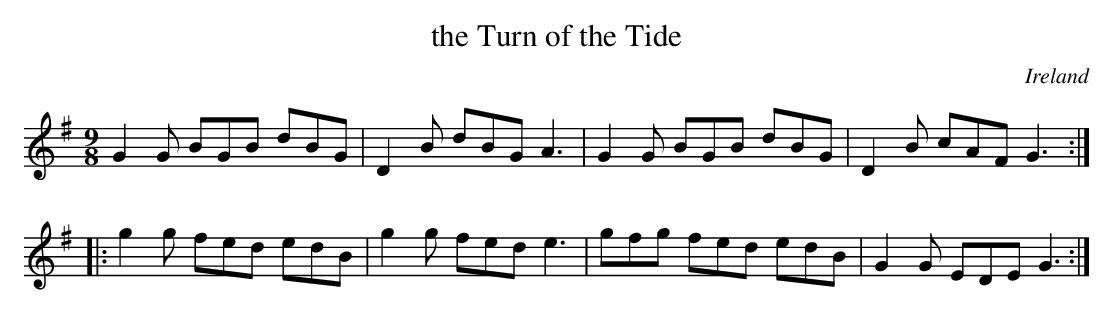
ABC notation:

X:1
T:the Turn of the Tide
M:9/8
O:Ireland
K:G major
G2G BGB dBG | D2B dBG A3 |\
G2G BGB dBG | D2B cAF G3 ::
g2g fed edB | g2g fed e3 |\
gfg fed edB | G2G EDE G3 :|
